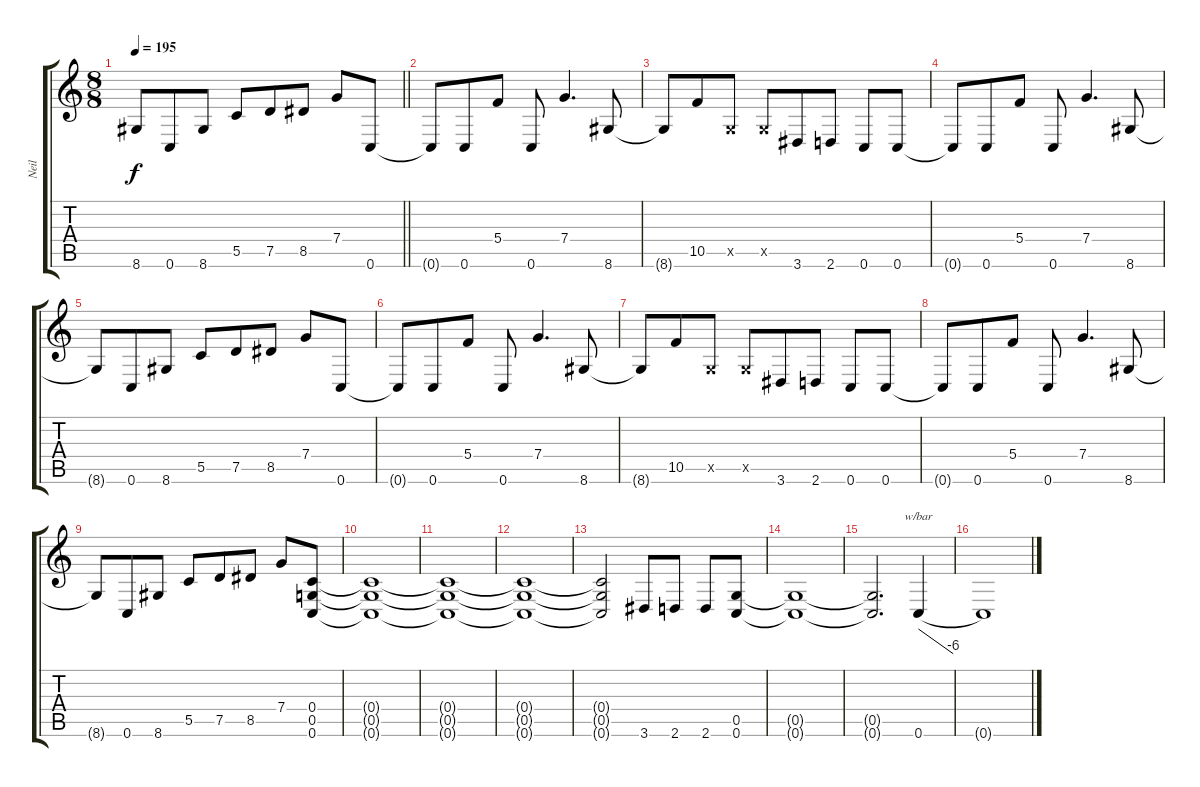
\track ("Neil" "Neil") {instrument distortionguitar}
\staff {score tabs}
\tuning (D4 A3 F3 C3 G2 C2) {hide}
\ts (8 8)
\tempo 195
\clef g2
\barLineRight lightlight
\ks c
8.6{t}.8{dy f} 0.6.8 8.6.8 5.5.8 7.5.8 8.5.8 7.4.8 0.6.8 |
0.6{t}.8 0.6.8 5.4.8 0.6.8 7.4.4{d} 8.6.8 |
8.6{t}.8 10.5.8 0.5{x}.8 0.5{x}.8 3.6.8 2.6.8 0.6.8 0.6.8 |
0.6{t}.8 0.6.8 5.4.8 0.6.8 7.4.4{d} 8.6.8 |
8.6{t}.8 0.6.8 8.6.8 5.5.8 7.5.8 8.5.8 7.4.8 0.6.8 |
0.6{t}.8 0.6.8 5.4.8 0.6.8 7.4.4{d} 8.6.8 |
8.6{t}.8 10.5.8 0.5{x}.8 0.5{x}.8 3.6.8 2.6.8 0.6.8 0.6.8 |
0.6{t}.8 0.6.8 5.4.8 0.6.8 7.4.4{d} 8.6.8 |
8.6{t}.8 0.6.8 8.6.8 5.5.8 7.5.8 8.5.8 7.4.8 (0.4 0.5 0.6).8 |
(0.4{t} 0.5{t} 0.6{t}).1 |
(0.4{t} 0.5{t} 0.6{t}).1 |
(0.4{t} 0.5{t} 0.6{t}).1 |
(0.4{t} 0.5{t} 0.6{t}).2 3.6.8 2.6.8 2.6.8 (0.5 0.6).8 |
(0.5{t} 0.6{t}).1 |
(0.5{t} 0.6{t}).2{d} 0.6.4{tbe (dive default 0 0 60 -24)} |
0.6{t}.1
